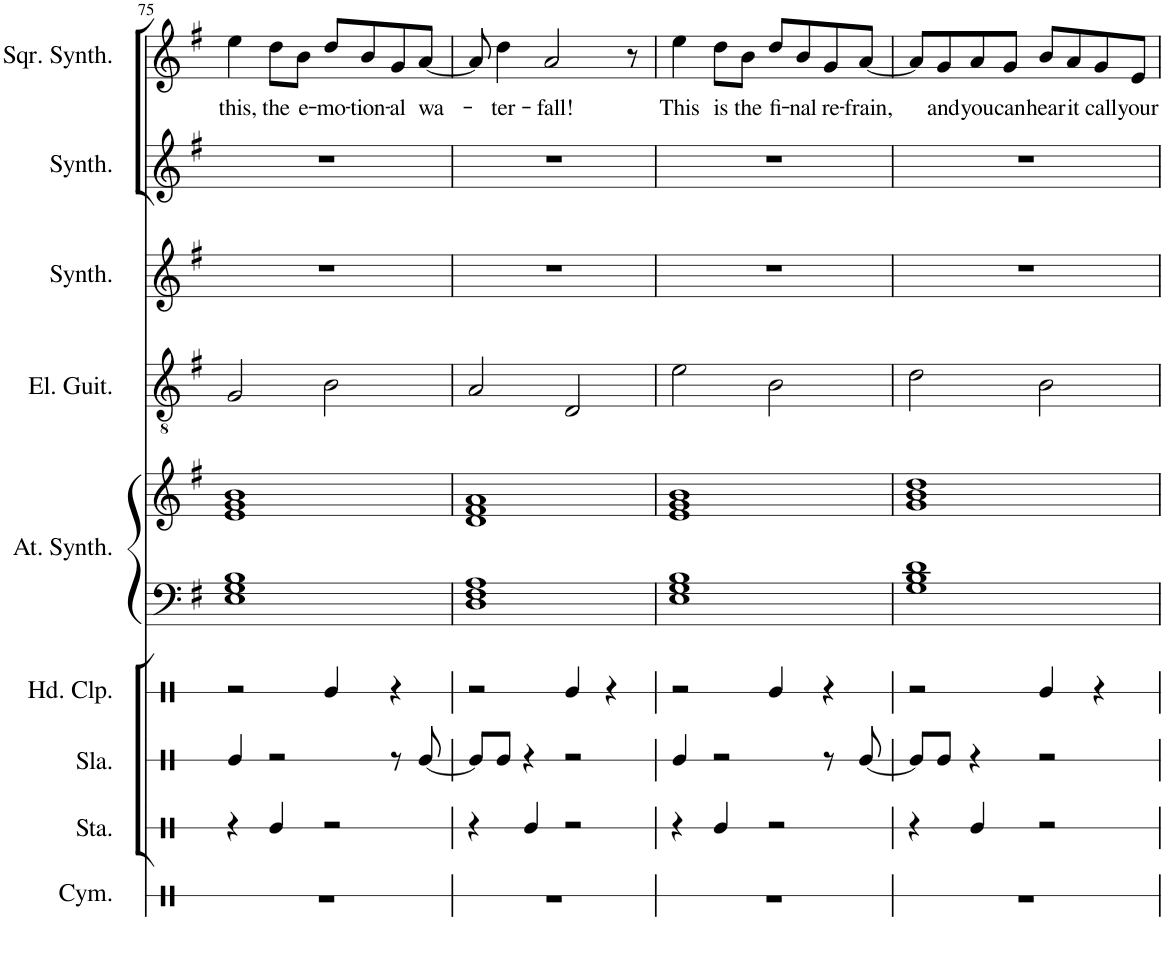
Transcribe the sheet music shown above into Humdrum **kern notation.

**kern	**kern	**kern	**kern	**kern	**kern	**kern	**kern	**kern	**kern	**text
*part9	*part8	*part7	*part6	*part5	*part5	*part4	*part3	*part2	*part1	*part1
*staff10	*staff9	*staff8	*staff7	*staff6	*staff5	*staff4	*staff3	*staff2	*staff1	*staff1
*I"Cymbal	*I"Stamp	*I"Slap	*I"Hand Clap	*I"Atmosphere Synthesizer	*	*I"Electric Guitar	*I"Pad Synthesizer	*I"Rain Synthesizer	*I"Square Synthesizer	*
*I'Cym.	*I'Sta.	*I'Sla.	*I'Hd. Clp.	*I'At. Synth.	*	*I'El. Guit.	*I'Synth.	*I'Synth.	*I'Sqr. Synth.	*
!!LO:PB:g=z
*clefX	*clefX	*clefX	*clefX	*clefF4	*clefG2	*clefGv2	*clefG2	*clefG2	*clefG2	*
*k[]	*k[]	*k[]	*k[]	*k[f#]	*k[f#]	*k[f#]	*k[f#]	*k[f#]	*k[f#]	*
*M4/4	*M4/4	*M4/4	*M4/4	*M4/4	*M4/4	*M4/4	*M4/4	*M4/4	*M4/4	*
=75	=75	=75	=75	=75	=75	=75	=75	=75	=75	=75
!	!	!	!	!	!	!	!	!	!	!LO:LY:b
1r	4r	4Re/	2r	1E 1G 1B	1e 1g 1b	2G/	1r	1r	4ee\	this,
!	!	!	!	!	!	!	!	!	!	!LO:LY:b
.	4Re/	2r	.	.	.	.	.	.	8dd\L	the
!	!	!	!	!	!	!	!	!	!	!LO:LY:b
.	.	.	.	.	.	.	.	.	8b\J	e-
!	!	!	!	!	!	!	!	!	!	!LO:LY:b
.	2r	.	4Re/	.	.	2B\	.	.	8dd/L	-mo-
!	!	!	!	!	!	!	!	!	!	!LO:LY:b
.	.	.	.	.	.	.	.	.	8b/	-tion-
!	!	!	!	!	!	!	!	!	!	!LO:LY:b
.	.	8r	4r	.	.	.	.	.	8g/	-al
!	!	!	!	!	!	!	!	!	!	!LO:LY:b
.	.	[8Re/	.	.	.	.	.	.	[8a/J	wa-
=76	=76	=76	=76	=76	=76	=76	=76	=76	=76	=76
1r	4r	8Re/L]	2r	1D 1F# 1A	1d 1f# 1a	2A/	1r	1r	8a/]	.
!	!	!	!	!	!	!	!	!	!	!LO:LY:b
.	.	8Re/J	.	.	.	.	.	.	4dd\	-ter-
.	4Re/	4r	.	.	.	.	.	.	.	.
!	!	!	!	!	!	!	!	!	!	!LO:LY:b
.	.	.	.	.	.	.	.	.	2a/	-fall!
.	2r	2r	4Re/	.	.	2D/	.	.	.	.
.	.	.	4r	.	.	.	.	.	.	.
.	.	.	.	.	.	.	.	.	8r	.
=77	=77	=77	=77	=77	=77	=77	=77	=77	=77	=77
!	!	!	!	!	!	!	!	!	!	!LO:LY:b
1r	4r	4Re/	2r	1E 1G 1B	1e 1g 1b	2e\	1r	1r	4ee\	This
!	!	!	!	!	!	!	!	!	!	!LO:LY:b
.	4Re/	2r	.	.	.	.	.	.	8dd\L	is
!	!	!	!	!	!	!	!	!	!	!LO:LY:b
.	.	.	.	.	.	.	.	.	8b\J	the
!	!	!	!	!	!	!	!	!	!	!LO:LY:b
.	2r	.	4Re/	.	.	2B\	.	.	8dd/L	fi-
!	!	!	!	!	!	!	!	!	!	!LO:LY:b
.	.	.	.	.	.	.	.	.	8b/	-nal
!	!	!	!	!	!	!	!	!	!	!LO:LY:b
.	.	8r	4r	.	.	.	.	.	8g/	re-
!	!	!	!	!	!	!	!	!	!	!LO:LY:b
.	.	[8Re/	.	.	.	.	.	.	[8a/J	-frain,
=78	=78	=78	=78	=78	=78	=78	=78	=78	=78	=78
1r	4r	8Re/L]	2r	1G 1B 1d	1g 1b 1dd	2d\	1r	1r	8a/L]	.
!	!	!	!	!	!	!	!	!	!	!LO:LY:b
.	.	8Re/J	.	.	.	.	.	.	8g/	and
!	!	!	!	!	!	!	!	!	!	!LO:LY:b
.	4Re/	4r	.	.	.	.	.	.	8a/	you
!	!	!	!	!	!	!	!	!	!	!LO:LY:b
.	.	.	.	.	.	.	.	.	8g/J	can
!	!	!	!	!	!	!	!	!	!	!LO:LY:b
.	2r	2r	4Re/	.	.	2B\	.	.	8b/L	hear
!	!	!	!	!	!	!	!	!	!	!LO:LY:b
.	.	.	.	.	.	.	.	.	8a/	it
!	!	!	!	!	!	!	!	!	!	!LO:LY:b
.	.	.	4r	.	.	.	.	.	8g/	call
!	!	!	!	!	!	!	!	!	!	!LO:LY:b
.	.	.	.	.	.	.	.	.	8e/J	your
=	=	=	=	=	=	=	=	=	=	=
*-	*-	*-	*-	*-	*-	*-	*-	*-	*-	*-
